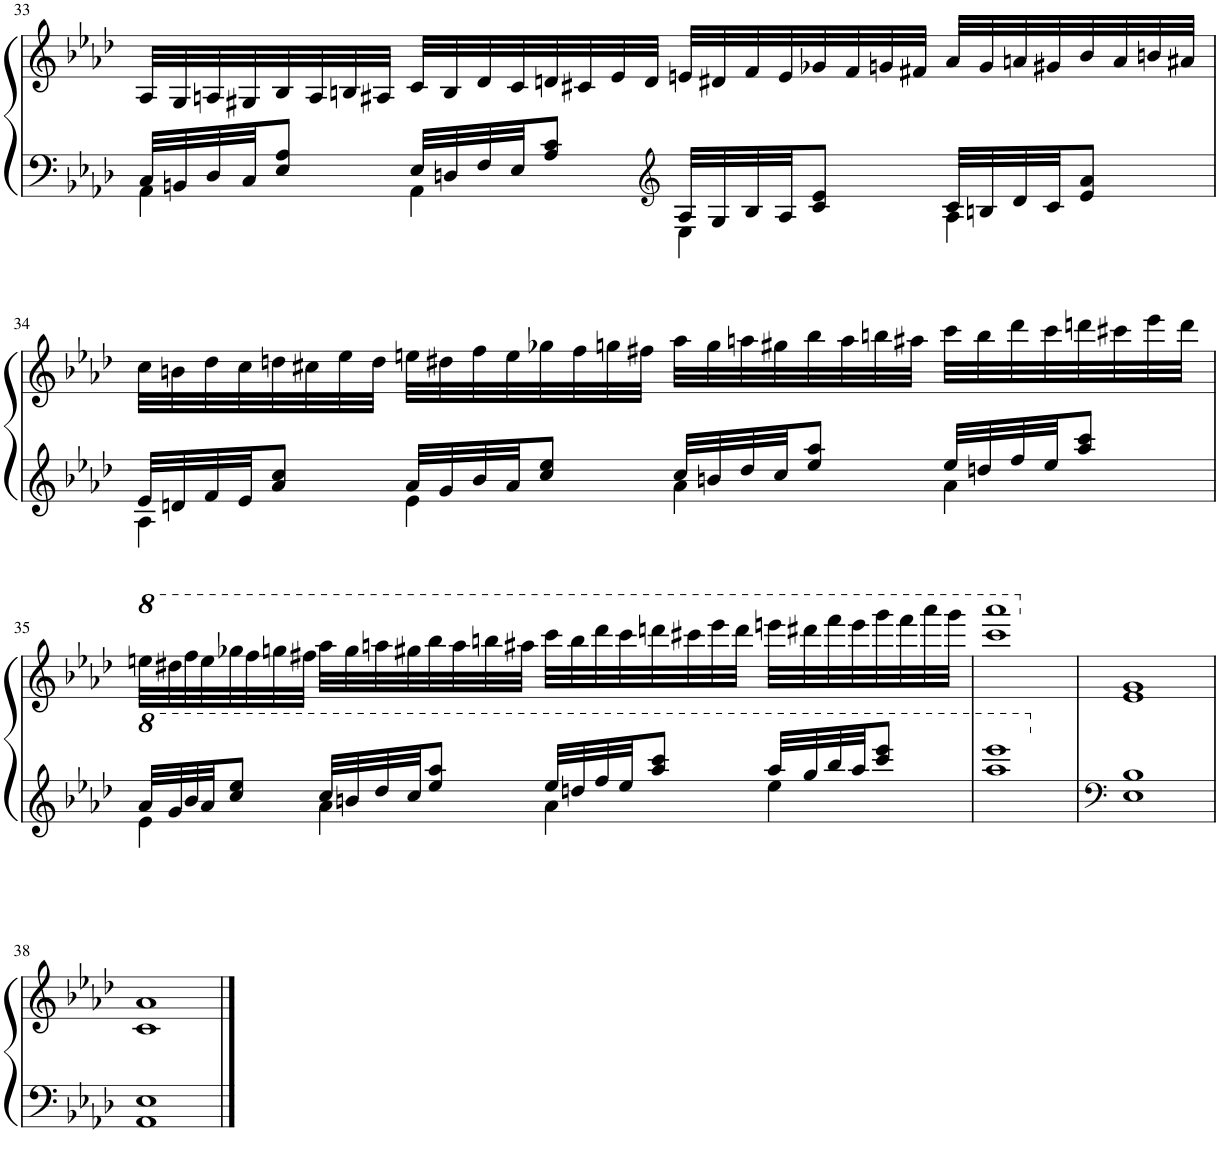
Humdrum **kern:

**kern	**kern
*part1	*part1
*staff2	*staff1
*I"Grand Piano	*
*I'Pno.	*
!!LO:PB:g=z
*clefF4	*clefG2
*k[b-e-a-d-]	*k[b-e-a-d-]
*M4/4	*M4/4
=33	=33
*^	*
32C/LLL	4AA-\	32A-/LLL
32BBn/	.	32G/
32D-/	.	32An/
32C/JJ	.	32G#X/
8E-/ 8A-/J	.	32B-/
.	.	32A/
.	.	32Bn/
.	.	32A#X/JJJ
32E-/LLL	4AA-\	32c/LLL
32Dn/	.	32B/
32F/	.	32d-/
32E-/JJ	.	32c/
8A-/ 8c/J	.	32dn/
.	.	32c#X/
.	.	32e-/
.	.	32d/JJJ
*clefG2	*	*
32A-/LLL	4E-\	32en/LLL
32G/	.	32d#X/
32B-/	.	32f/
32A-/JJ	.	32e/
8c/ 8e-/J	.	32g-X/
.	.	32f/
.	.	32gn/
.	.	32f#X/JJJ
32c/LLL	4A-\	32a-/LLL
32Bn/	.	32g/
32d-/	.	32an/
32c/JJ	.	32g#X/
8e-/ 8a-/J	.	32b-/
.	.	32a/
.	.	32bn/
.	.	32a#X/JJJ
!!LO:LB:g=z
=34	=34	=34
32e-/LLL	4A-\	32cc\LLL
32dn/	.	32bn\
32f/	.	32dd-\
32e-/JJ	.	32cc\
8a-/ 8cc/J	.	32ddn\
.	.	32cc#X\
.	.	32ee-\
.	.	32dd\JJJ
32a-/LLL	4e-\	32een\LLL
32g/	.	32dd#X\
32b-/	.	32ff\
32a-/JJ	.	32ee\
8cc/ 8ee-/J	.	32gg-X\
.	.	32ff\
.	.	32ggn\
.	.	32ff#X\JJJ
32cc/LLL	4a-\	32aa-\LLL
32bn/	.	32gg\
32dd-/	.	32aan\
32cc/JJ	.	32gg#X\
8ee-/ 8aa-/J	.	32bb-\
.	.	32aa\
.	.	32bbn\
.	.	32aa#X\JJJ
32ee-/LLL	4a-\	32ccc\LLL
32ddn/	.	32bb\
32ff/	.	32ddd-\
32ee-/JJ	.	32ccc\
8aa-/ 8ccc/J	.	32dddn\
.	.	32ccc#X\
.	.	32eee-\
.	.	32ddd\JJJ
!!LO:LB:g=z
=35	=35	=35
*8va	*	*
*	*	*8va
32aa-/LLL	4ee-\	32eeen\LLL
32gg/	.	32ddd#X\
32bb-/	.	32fff\
32aa-/JJ	.	32eee\
8ccc/ 8eee-/J	.	32ggg-X\
.	.	32fff\
.	.	32gggn\
.	.	32fff#X\JJJ
32ccc/LLL	4aa-\	32aaa-\LLL
32bbn/	.	32ggg\
32ddd-/	.	32aaan\
32ccc/JJ	.	32ggg#X\
8eee-/ 8aaa-/J	.	32bbb-\
.	.	32aaa\
.	.	32bbbn\
.	.	32aaa#X\JJJ
32eee-/LLL	4aa-\	32cccc\LLL
32dddn/	.	32bbb\
32fff/	.	32dddd-\
32eee-/JJ	.	32cccc\
8aaa-/ 8cccc/J	.	32ddddn\
.	.	32cccc#X\
.	.	32eeee-\
.	.	32dddd\JJJ
32aaa-/LLL	4eee-\	32eeeen\LLL
32ggg/	.	32dddd#X\
32bbb-/	.	32ffff\
32aaa-/JJ	.	32eeee\
8cccc/ 8eeee-/J	.	32gggg\
.	.	32ffff\
.	.	32aaaa-\
.	.	32gggg\JJJ
*v	*v	*
=36	=36
1aaa- 1eeee-	1cccc 1aaaa-
=37	=37
*clefF4	*
*X8va	*
*	*X8va
1E- 1B-	1e- 1g
!!LO:LB:g=z
=38	=38
1AA- 1E-	1c 1a-
==	==
*-	*-
